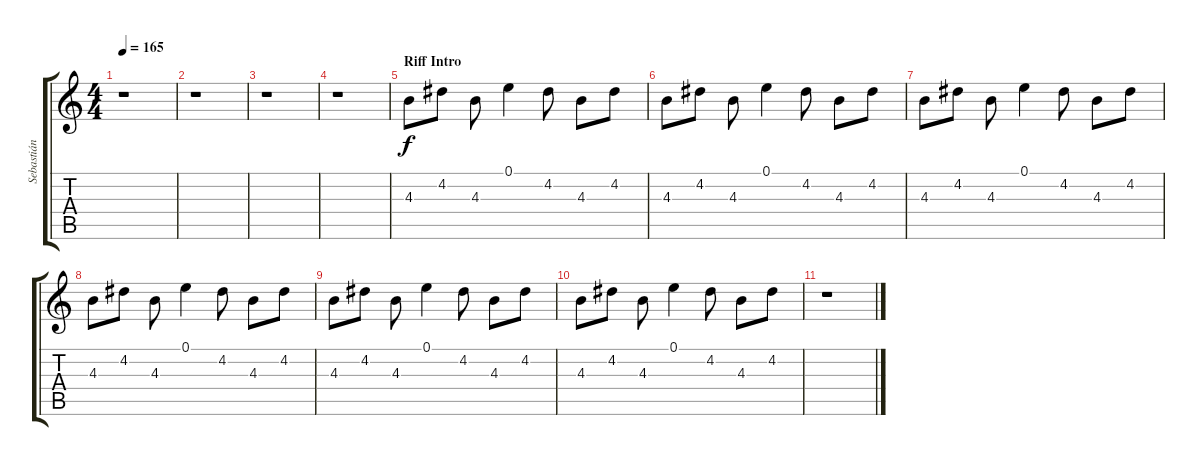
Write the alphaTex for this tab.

\track ("Sebastián \"la mafafa\" Mejía" "Sebastián ") {instrument electricguitarclean}
\staff {score tabs}
\tuning (E4 B3 G3 D3 A2 E2) {hide}
\ts (4 4)
\tempo 165
\clef g2
\ks c
r.1{dy f} |
r.1 |
r.1 |
r.1 |
\section ("" "Riff Intro")
4.3.8 4.2.8 4.3.8 0.1.4 4.2.8 4.3.8 4.2.8 |
4.3.8 4.2.8 4.3.8 0.1.4 4.2.8 4.3.8 4.2.8 |
4.3.8 4.2.8 4.3.8 0.1.4 4.2.8 4.3.8 4.2.8 |
4.3.8 4.2.8 4.3.8 0.1.4 4.2.8 4.3.8 4.2.8 |
4.3.8 4.2.8 4.3.8 0.1.4 4.2.8 4.3.8 4.2.8 |
4.3.8{volume 0} 4.2.8 4.3.8 0.1.4 4.2.8 4.3.8 4.2.8 |
r.1
